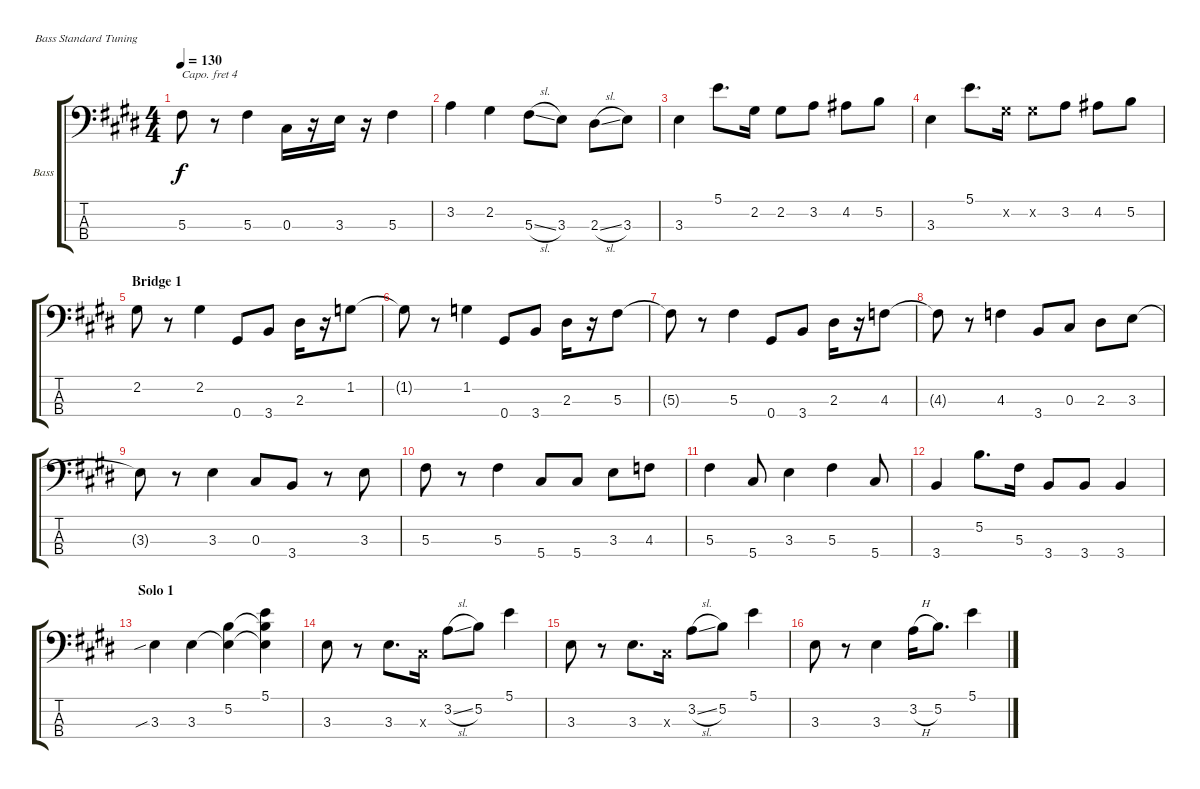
\defaultSystemsLayout 4
\bracketExtendMode groupsimilarinstruments
\firstSystemTrackNameOrientation horizontal
\otherSystemsTrackNameOrientation horizontal
\chordDiagramsInScore
\track ("Bass" "Bass") {instrument electricbassfinger}
\staff {score tabs}
\capo 4
\tuning (G2 D2 A1 E1)
\ts (4 4)
\tempo 130
\clef f4
\scale
0.293333
\ks e
5.3.8{dy f} r.8 5.3.4 0.3.16 r.16 3.3.16 r.16 5.3.4 |
\scale
0.214815 3.2.4 2.2.4 5.3{sl}.8 3.3.8 2.3{sl}.8 3.3.8 |
\scale
0.245926 3.3.4 5.1.8{d} 2.2.16 2.2.8 3.2.8 4.2.8 5.2.8 |
\scale
0.245926 3.3.4 5.1.8{d} 2.2{x}.16 2.2{x}.8 3.2.8 4.2.8 5.2.8 |
\section ("" "Bridge 1")
\scale
0.295756 2.2.8 r.8 2.2.4 0.4.8 3.4.8 2.3.16 r.16 1.2.8 |
\scale
0.27321 1.2{t}.8 r.8 1.2.4 0.4.8 3.4.8 2.3.16 r.16 5.3.8 |
\scale
0.232095 5.3{t}.8 r.8 5.3.4 0.4.8 3.4.8 2.3.16 r.16 4.3.8 |
\scale
0.198939 4.3{t}.8 r.8 4.3.4 3.4.8 0.3.8 2.3.8 3.3.8 |
\scale
0.242326 3.3{t}.8 r.8 3.3.4 0.3.8 3.4.8 r.8 3.3.8 |
\scale
0.263328 5.3.8 r.8 5.3.4 5.4.8 5.4.8 3.3.8 4.3.8 |
\scale
0.242326 5.3.4 5.4.8 3.3.4 5.3.4 5.4.8 |
\scale
0.252019 3.4.4 5.2.8{d} 5.3.16 3.4.8 3.4.8 3.4.4 |
\section ("" "Solo 1")
\scale
0.184615 3.3{sib}.4 3.3.4 (5.2 3.3{t}).4 (5.1 5.2{t} 3.3{t}).4 |
\scale
0.287692 3.3.8 r.8 3.3.8{d} 0.3{x}.16 3.2{sl}.8 5.2.8 5.1.4 |
\scale
0.287692 3.3.8 r.8 3.3.8{d} 0.3{x}.16 3.2{sl}.8 5.2.8 5.1.4 |
\scale
0.24 3.3.8 r.8 3.3.4 3.2{h}.16 5.2.8{d} 5.1.4
